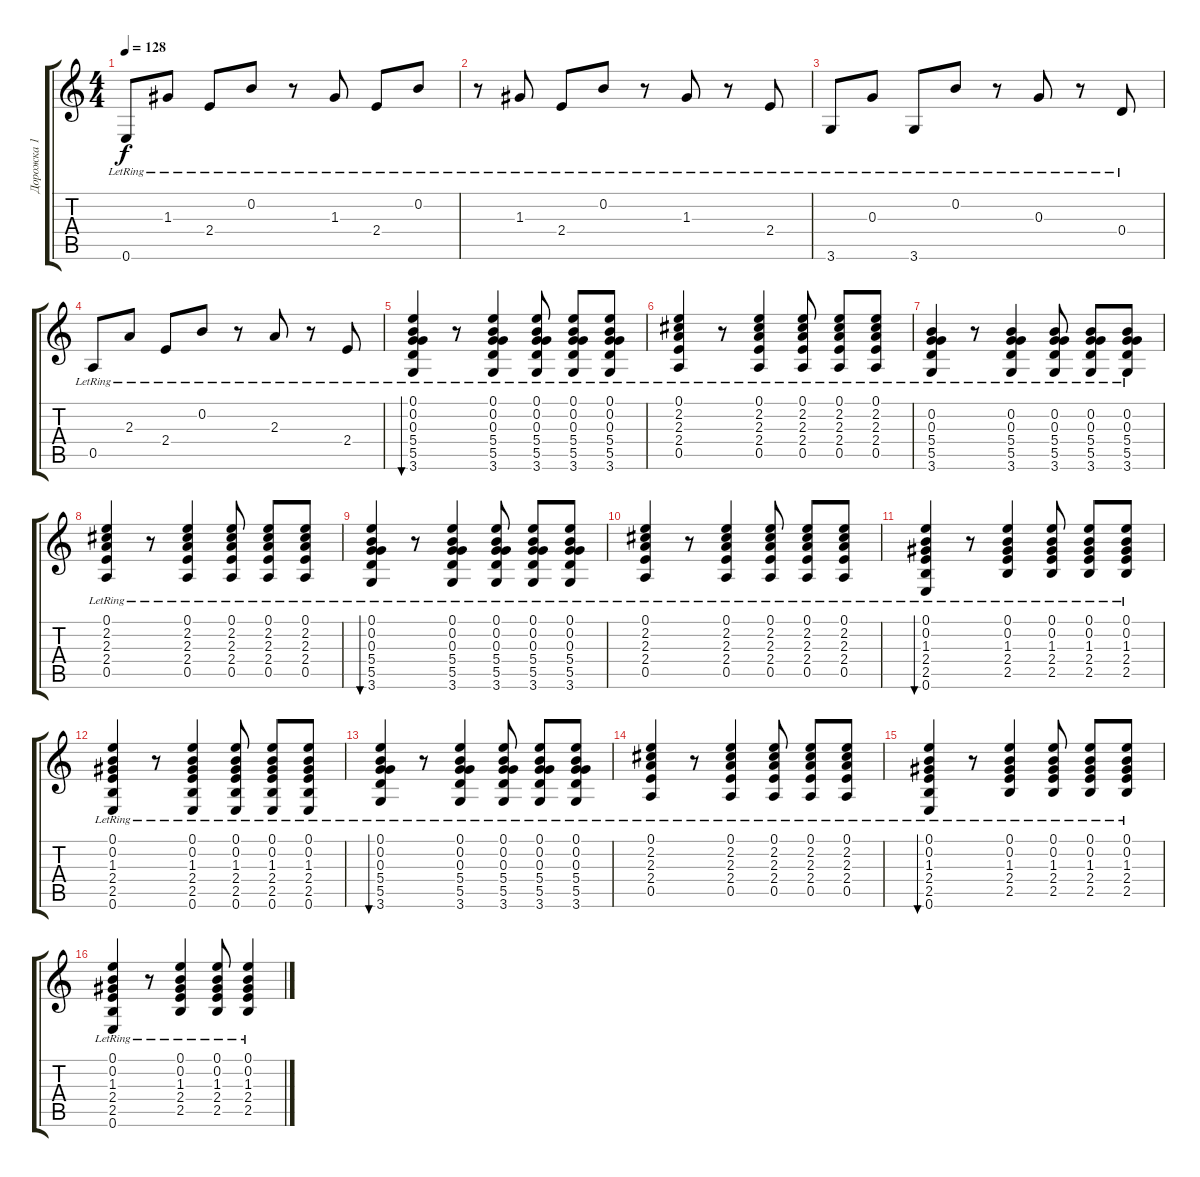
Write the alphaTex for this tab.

\track ("Дорожка 1" "Дорожка 1") {instrument acousticguitarsteel}
\staff {score tabs}
\tuning (E4 B3 G3 D3 A2 E2) {hide}
\ts (4 4)
\tempo 128
\clef g2
\ks c
0.6{lr}.8{dy f} 1.3{lr}.8 2.4{lr}.8 0.2{lr}.8 r.8 1.3{lr}.8 2.4{lr}.8 0.2{lr}.8 |
r.8 1.3{lr}.8 2.4{lr}.8 0.2{lr}.8 r.8 1.3{lr}.8 r.8 2.4{lr}.8 |
3.6{lr}.8 0.3{lr}.8 3.6{lr}.8 0.2{lr}.8 r.8 0.3{lr}.8 r.8 0.4{lr}.8 |
0.5{lr}.8 2.3{lr}.8 2.4{lr}.8 0.2{lr}.8 r.8 2.3{lr}.8 r.8 2.4{lr}.8 |
(0.1{lr} 0.2{lr} 0.3{lr} 5.4{lr} 5.5{lr} 3.6{lr}).4{bu 60} r.8 (0.1{lr} 0.2{lr} 0.3{lr} 5.4{lr} 5.5{lr} 3.6{lr}).4 (0.1{lr} 0.2{lr} 0.3{lr} 5.4{lr} 5.5{lr} 3.6{lr}).8 (0.1{lr} 0.2{lr} 0.3{lr} 5.4{lr} 5.5{lr} 3.6{lr}).8 (0.1{lr} 0.2{lr} 0.3{lr} 5.4{lr} 5.5{lr} 3.6{lr}).8 |
(0.1{lr} 2.2{lr} 2.3{lr} 2.4{lr} 0.5{lr}).4 r.8 (0.1{lr} 2.2{lr} 2.3{lr} 2.4{lr} 0.5{lr}).4 (0.1{lr} 2.2{lr} 2.3{lr} 2.4{lr} 0.5{lr}).8 (0.1{lr} 2.2{lr} 2.3{lr} 2.4{lr} 0.5{lr}).8 (0.1{lr} 2.2{lr} 2.3{lr} 2.4{lr} 0.5{lr}).8 |
(0.2{lr} 0.3{lr} 5.4{lr} 5.5{lr} 3.6{lr}).4 r.8 (0.2{lr} 0.3{lr} 5.4{lr} 5.5{lr} 3.6{lr}).4 (0.2{lr} 0.3{lr} 5.4{lr} 5.5{lr} 3.6{lr}).8 (0.2{lr} 0.3{lr} 5.4{lr} 5.5{lr} 3.6{lr}).8 (0.2{lr} 0.3{lr} 5.4{lr} 5.5{lr} 3.6{lr}).8 |
(0.1{lr} 2.2{lr} 2.3{lr} 2.4{lr} 0.5{lr}).4 r.8 (0.1{lr} 2.2{lr} 2.3{lr} 2.4{lr} 0.5{lr}).4 (0.1{lr} 2.2{lr} 2.3{lr} 2.4{lr} 0.5{lr}).8 (0.1{lr} 2.2{lr} 2.3{lr} 2.4{lr} 0.5{lr}).8 (0.1{lr} 2.2{lr} 2.3{lr} 2.4{lr} 0.5{lr}).8 |
(0.1{lr} 0.2{lr} 0.3{lr} 5.4{lr} 5.5{lr} 3.6{lr}).4{bu 60} r.8 (0.1{lr} 0.2{lr} 0.3{lr} 5.4{lr} 5.5{lr} 3.6{lr}).4 (0.1{lr} 0.2{lr} 0.3{lr} 5.4{lr} 5.5{lr} 3.6{lr}).8 (0.1{lr} 0.2{lr} 0.3{lr} 5.4{lr} 5.5{lr} 3.6{lr}).8 (0.1{lr} 0.2{lr} 0.3{lr} 5.4{lr} 5.5{lr} 3.6{lr}).8 |
(0.1{lr} 2.2{lr} 2.3{lr} 2.4{lr} 0.5{lr}).4 r.8 (0.1{lr} 2.2{lr} 2.3{lr} 2.4{lr} 0.5{lr}).4 (0.1{lr} 2.2{lr} 2.3{lr} 2.4{lr} 0.5{lr}).8 (0.1{lr} 2.2{lr} 2.3{lr} 2.4{lr} 0.5{lr}).8 (0.1{lr} 2.2{lr} 2.3{lr} 2.4{lr} 0.5{lr}).8 |
(0.1{lr} 0.2{lr} 1.3{lr} 2.4{lr} 2.5{lr} 0.6{lr}).4{bu 60} r.8 (0.1{lr} 0.2{lr} 1.3{lr} 2.4{lr} 2.5{lr}).4 (0.1{lr} 0.2{lr} 1.3{lr} 2.4{lr} 2.5{lr}).8 (0.1{lr} 0.2{lr} 1.3{lr} 2.4{lr} 2.5{lr}).8 (0.1{lr} 0.2{lr} 1.3{lr} 2.4{lr} 2.5{lr}).8 |
(0.1{lr} 0.2{lr} 1.3{lr} 2.4{lr} 2.5{lr} 0.6{lr}).4 r.8 (0.1{lr} 0.2{lr} 1.3{lr} 2.4{lr} 2.5{lr} 0.6{lr}).4 (0.1{lr} 0.2{lr} 1.3{lr} 2.4{lr} 2.5{lr} 0.6{lr}).8 (0.1{lr} 0.2{lr} 1.3{lr} 2.4{lr} 2.5{lr} 0.6{lr}).8 (0.1{lr} 0.2{lr} 1.3{lr} 2.4{lr} 2.5{lr} 0.6{lr}).8 |
(0.1{lr} 0.2{lr} 0.3{lr} 5.4{lr} 5.5{lr} 3.6{lr}).4{bu 60} r.8 (0.1{lr} 0.2{lr} 0.3{lr} 5.4{lr} 5.5{lr} 3.6{lr}).4 (0.1{lr} 0.2{lr} 0.3{lr} 5.4{lr} 5.5{lr} 3.6{lr}).8 (0.1{lr} 0.2{lr} 0.3{lr} 5.4{lr} 5.5{lr} 3.6{lr}).8 (0.1{lr} 0.2{lr} 0.3{lr} 5.4{lr} 5.5{lr} 3.6{lr}).8 |
(0.1{lr} 2.2{lr} 2.3{lr} 2.4{lr} 0.5{lr}).4 r.8 (0.1{lr} 2.2{lr} 2.3{lr} 2.4{lr} 0.5{lr}).4 (0.1{lr} 2.2{lr} 2.3{lr} 2.4{lr} 0.5{lr}).8 (0.1{lr} 2.2{lr} 2.3{lr} 2.4{lr} 0.5{lr}).8 (0.1{lr} 2.2{lr} 2.3{lr} 2.4{lr} 0.5{lr}).8 |
(0.1{lr} 0.2{lr} 1.3{lr} 2.4{lr} 2.5{lr} 0.6{lr}).4{bu 60} r.8 (0.1{lr} 0.2{lr} 1.3{lr} 2.4{lr} 2.5{lr}).4 (0.1{lr} 0.2{lr} 1.3{lr} 2.4{lr} 2.5{lr}).8 (0.1{lr} 0.2{lr} 1.3{lr} 2.4{lr} 2.5{lr}).8 (0.1{lr} 0.2{lr} 1.3{lr} 2.4{lr} 2.5{lr}).8 |
(0.1{lr} 0.2{lr} 1.3{lr} 2.4{lr} 2.5{lr} 0.6{lr}).4 r.8 (0.1{lr} 0.2{lr} 1.3{lr} 2.4{lr} 2.5{lr}).4 (0.1{lr} 0.2{lr} 1.3{lr} 2.4{lr} 2.5{lr}).8 (0.1{lr} 0.2{lr} 1.3{lr} 2.4{lr} 2.5{lr}).4
